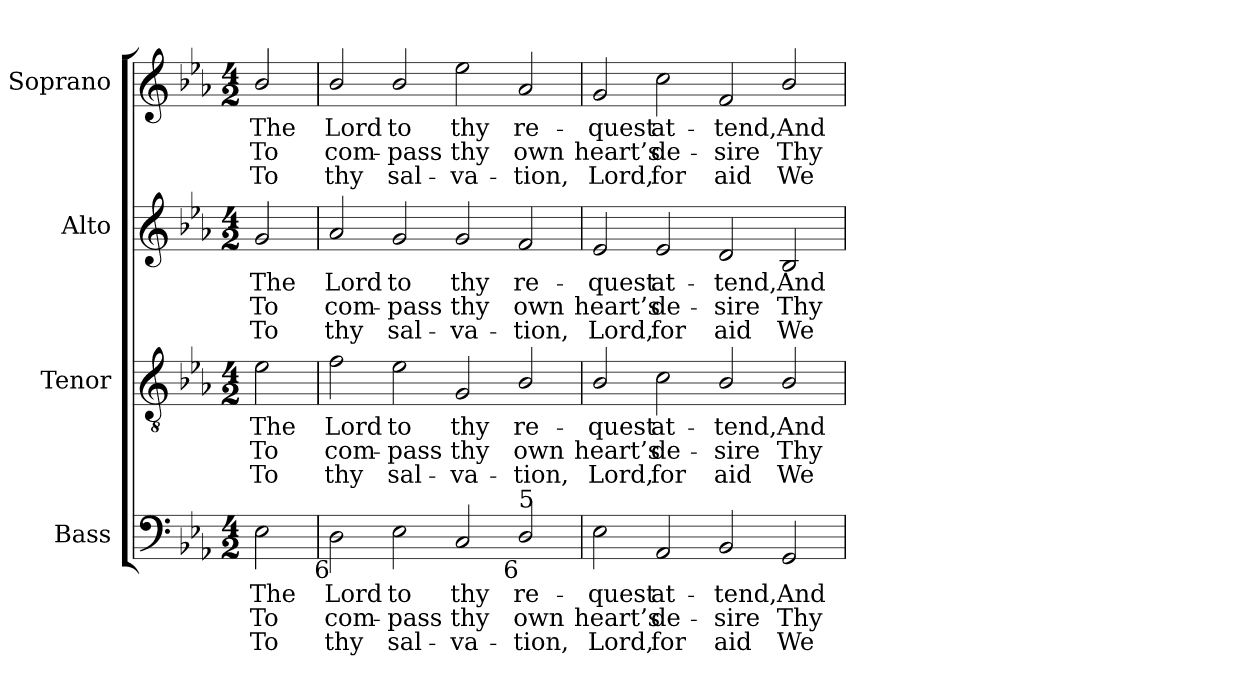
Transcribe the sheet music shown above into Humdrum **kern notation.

**kern	**text	**text	**text	**kern	**text	**text	**text	**kern	**text	**text	**text	**kern	**text	**text	**text
*part4	*part4	*part4	*part4	*part3	*part3	*part3	*part3	*part2	*part2	*part2	*part2	*part1	*part1	*part1	*part1
*staff4	*staff4	*staff4	*staff4	*staff3	*staff3	*staff3	*staff3	*staff2	*staff2	*staff2	*staff2	*staff1	*staff1	*staff1	*staff1
*I"Bass	*	*	*	*I"Tenor	*	*	*	*I"Alto	*	*	*	*I"Soprano	*	*	*
*I'B.	*	*	*	*I'T.	*	*	*	*I'A.	*	*	*	*I'S.	*	*	*
!!LO:PB:g=z
*clefF4	*	*	*	*clefGv2	*	*	*	*clefG2	*	*	*	*clefG2	*	*	*
*	*	*	*	*ITrd7c12	*	*	*	*	*	*	*	*	*	*	*
*k[b-e-a-]	*	*	*	*k[b-e-a-]	*	*	*	*k[b-e-a-]	*	*	*	*k[b-e-a-]	*	*	*
*E-:	*	*	*	*E-:	*	*	*	*E-:	*	*	*	*E-:	*	*	*
*M4/2	*	*	*	*M4/2	*	*	*	*M4/2	*	*	*	*M4/2	*	*	*
=	=	=	=	=	=	=	=	=	=	=	=	=	=	=	=
!	!LO:LY:b:color=#000000	!LO:LY:b:color=#000000	!LO:LY:b:color=#000000	!	!	!	!	!	!	!	!	!	!	!	!
!	!	!	!	!	!LO:LY:b:color=#000000	!LO:LY:b:color=#000000	!LO:LY:b:color=#000000	!	!	!	!	!	!	!	!
!	!	!	!	!	!	!	!	!	!LO:LY:b:color=#000000	!LO:LY:b:color=#000000	!LO:LY:b:color=#000000	!	!	!	!
!	!	!	!	!	!	!	!	!	!	!	!	!	!LO:LY:b:color=#000000	!LO:LY:b:color=#000000	!LO:LY:b:color=#000000
2E-i\	The	To	To	2E-i\	The	To	To	2gi/	The	To	To	2b-i/	The	To	To
=1	=1	=1	=1	=1	=1	=1	=1	=1	=1	=1	=1	=1	=1	=1	=1
!	!LO:LY:b:color=#000000	!LO:LY:b:color=#000000	!LO:LY:b:color=#000000	!	!	!	!	!	!	!	!	!	!	!	!
!	!	!	!	!	!LO:LY:b:color=#000000	!LO:LY:b:color=#000000	!LO:LY:b:color=#000000	!	!	!	!	!	!	!	!
!	!	!	!	!	!	!	!	!	!LO:LY:b:color=#000000	!LO:LY:b:color=#000000	!LO:LY:b:color=#000000	!	!	!	!
!LO:TX:b:rj:t=6	!	!	!	!	!	!	!	!	!	!	!	!	!	!	!
!	!	!	!	!	!	!	!	!	!	!	!	!	!LO:LY:b:color=#000000	!LO:LY:b:color=#000000	!LO:LY:b:color=#000000
2Di\	Lord	com-	thy	2Fi\	Lord	com-	thy	2a-i/	Lord	com-	thy	2b-i/	Lord	com-	thy
!	!LO:LY:b:color=#000000	!LO:LY:b:color=#000000	!LO:LY:b:color=#000000	!	!	!	!	!	!	!	!	!	!	!	!
!	!	!	!	!	!LO:LY:b:color=#000000	!LO:LY:b:color=#000000	!LO:LY:b:color=#000000	!	!	!	!	!	!	!	!
!	!	!	!	!	!	!	!	!	!LO:LY:b:color=#000000	!LO:LY:b:color=#000000	!LO:LY:b:color=#000000	!	!	!	!
!	!	!	!	!	!	!	!	!	!	!	!	!	!LO:LY:b:color=#000000	!LO:LY:b:color=#000000	!LO:LY:b:color=#000000
2E-i\	to	-pass	sal-	2E-i\	to	-pass	sal-	2gi/	to	-pass	sal-	2b-i/	to	-pass	sal-
!	!LO:LY:b:color=#000000	!LO:LY:b:color=#000000	!LO:LY:b:color=#000000	!	!	!	!	!	!	!	!	!	!	!	!
!	!	!	!	!	!LO:LY:b:color=#000000	!LO:LY:b:color=#000000	!LO:LY:b:color=#000000	!	!	!	!	!	!	!	!
!	!	!	!	!	!	!	!	!	!LO:LY:b:color=#000000	!LO:LY:b:color=#000000	!LO:LY:b:color=#000000	!	!	!	!
!	!	!	!	!	!	!	!	!	!	!	!	!	!LO:LY:b:color=#000000	!LO:LY:b:color=#000000	!LO:LY:b:color=#000000
2Ci/	thy	thy	-va-	2GGi/	thy	thy	-va-	2gi/	thy	thy	-va-	2ee-i\	thy	thy	-va-
!	!LO:LY:b:color=#000000	!LO:LY:b:color=#000000	!LO:LY:b:color=#000000	!	!	!	!	!	!	!	!	!	!	!	!
!	!	!	!	!	!LO:LY:b:color=#000000	!LO:LY:b:color=#000000	!LO:LY:b:color=#000000	!	!	!	!	!	!	!	!
!	!	!	!	!	!	!	!	!	!LO:LY:b:color=#000000	!LO:LY:b:color=#000000	!LO:LY:b:color=#000000	!	!	!	!
!LO:TX:b:rj:t=6	!	!	!	!	!	!	!	!	!	!	!	!	!	!	!
!LO:TX:t=5	!	!	!	!	!	!	!	!	!	!	!	!	!	!	!
!	!	!	!	!	!	!	!	!	!	!	!	!	!LO:LY:b:color=#000000	!LO:LY:b:color=#000000	!LO:LY:b:color=#000000
2Di/	re-	own	-tion,	2BB-i/	re-	own	-tion,	2fi/	re-	own	-tion,	2a-i/	re-	own	-tion,
=2	=2	=2	=2	=2	=2	=2	=2	=2	=2	=2	=2	=2	=2	=2	=2
!	!LO:LY:b:color=#000000	!LO:LY:b:color=#000000	!LO:LY:b:color=#000000	!	!	!	!	!	!	!	!	!	!	!	!
!	!	!	!	!	!LO:LY:b:color=#000000	!LO:LY:b:color=#000000	!LO:LY:b:color=#000000	!	!	!	!	!	!	!	!
!	!	!	!	!	!	!	!	!	!LO:LY:b:color=#000000	!LO:LY:b:color=#000000	!LO:LY:b:color=#000000	!	!	!	!
!	!	!	!	!	!	!	!	!	!	!	!	!	!LO:LY:b:color=#000000	!LO:LY:b:color=#000000	!LO:LY:b:color=#000000
2E-i\	-quest	heart’s	Lord,	2BB-i/	-quest	heart’s	Lord,	2e-i/	-quest	heart’s	Lord,	2gi/	-quest	heart’s	Lord,
!	!LO:LY:b:color=#000000	!LO:LY:b:color=#000000	!LO:LY:b:color=#000000	!	!	!	!	!	!	!	!	!	!	!	!
!	!	!	!	!	!LO:LY:b:color=#000000	!LO:LY:b:color=#000000	!LO:LY:b:color=#000000	!	!	!	!	!	!	!	!
!	!	!	!	!	!	!	!	!	!LO:LY:b:color=#000000	!LO:LY:b:color=#000000	!LO:LY:b:color=#000000	!	!	!	!
!	!	!	!	!	!	!	!	!	!	!	!	!	!LO:LY:b:color=#000000	!LO:LY:b:color=#000000	!LO:LY:b:color=#000000
2AA-i/	at-	de-	for	2Ci\	at-	de-	for	2e-i/	at-	de-	for	2cci\	at-	de-	for
!	!LO:LY:b:color=#000000	!LO:LY:b:color=#000000	!LO:LY:b:color=#000000	!	!	!	!	!	!	!	!	!	!	!	!
!	!	!	!	!	!LO:LY:b:color=#000000	!LO:LY:b:color=#000000	!LO:LY:b:color=#000000	!	!	!	!	!	!	!	!
!	!	!	!	!	!	!	!	!	!LO:LY:b:color=#000000	!LO:LY:b:color=#000000	!LO:LY:b:color=#000000	!	!	!	!
!	!	!	!	!	!	!	!	!	!	!	!	!	!LO:LY:b:color=#000000	!LO:LY:b:color=#000000	!LO:LY:b:color=#000000
2BB-i/	-tend,	-sire	aid	2BB-i/	-tend,	-sire	aid	2di/	-tend,	-sire	aid	2fi/	-tend,	-sire	aid
!	!LO:LY:b:color=#000000	!LO:LY:b:color=#000000	!LO:LY:b:color=#000000	!	!	!	!	!	!	!	!	!	!	!	!
!	!	!	!	!	!LO:LY:b:color=#000000	!LO:LY:b:color=#000000	!LO:LY:b:color=#000000	!	!	!	!	!	!	!	!
!	!	!	!	!	!	!	!	!	!LO:LY:b:color=#000000	!LO:LY:b:color=#000000	!LO:LY:b:color=#000000	!	!	!	!
!	!	!	!	!	!	!	!	!	!	!	!	!	!LO:LY:b:color=#000000	!LO:LY:b:color=#000000	!LO:LY:b:color=#000000
2GGi/	And	Thy	We	2BB-i/	And	Thy	We	2B-i/	And	Thy	We	2b-i/	And	Thy	We
=	=	=	=	=	=	=	=	=	=	=	=	=	=	=	=
*-	*-	*-	*-	*-	*-	*-	*-	*-	*-	*-	*-	*-	*-	*-	*-
